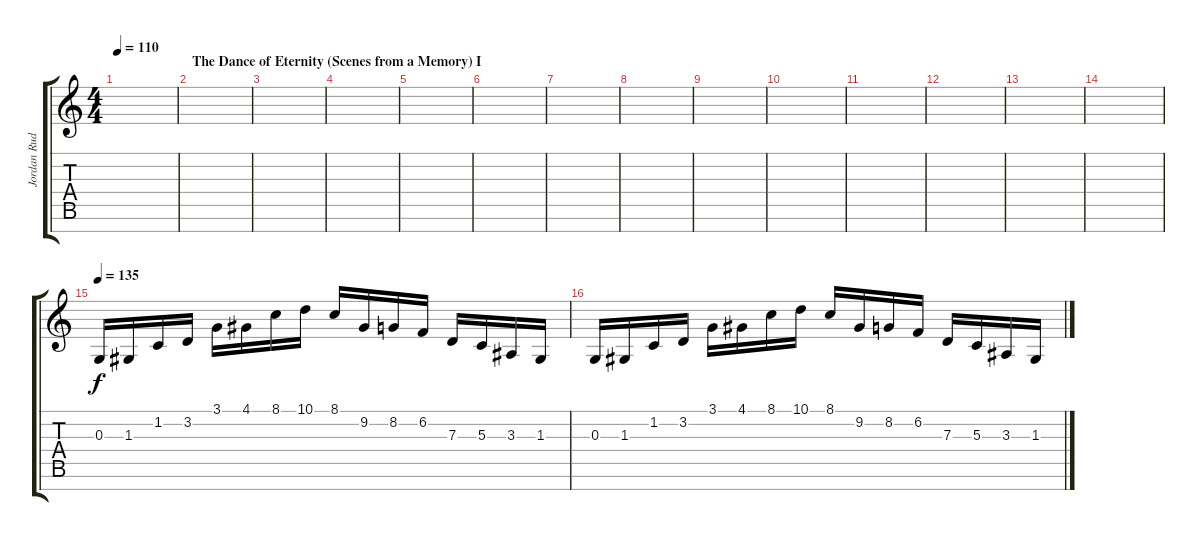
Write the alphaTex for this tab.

\track ("Jordan Rudess Lead 2 (Dual Voice)" "Jordan Rud") {instrument lead2sawtooth}
\staff {score tabs}
\tuning (E4 B3 G3 D3 A2 E2 B1) {hide}
\ts (4 4)
\tempo 110
\clef g2
\ks c
|
\section ("" "The Dance of Eternity (Scenes from a Memory) I")
|
|
|
|
|
|
|
|
|
|
|
|
|
\tempo 135
0.3.16{volume 12 instrument lead2sawtooth} 1.3.16 1.2.16 3.2.16 3.1.16 4.1.16 8.1.16 10.1.16 8.1.16 9.2.16 8.2.16 6.2.16 7.3.16 5.3.16 3.3.16 1.3.16 |
0.3.16 1.3.16 1.2.16 3.2.16 3.1.16 4.1.16 8.1.16 10.1.16 8.1.16 9.2.16 8.2.16 6.2.16 7.3.16 5.3.16 3.3.16 1.3.16
